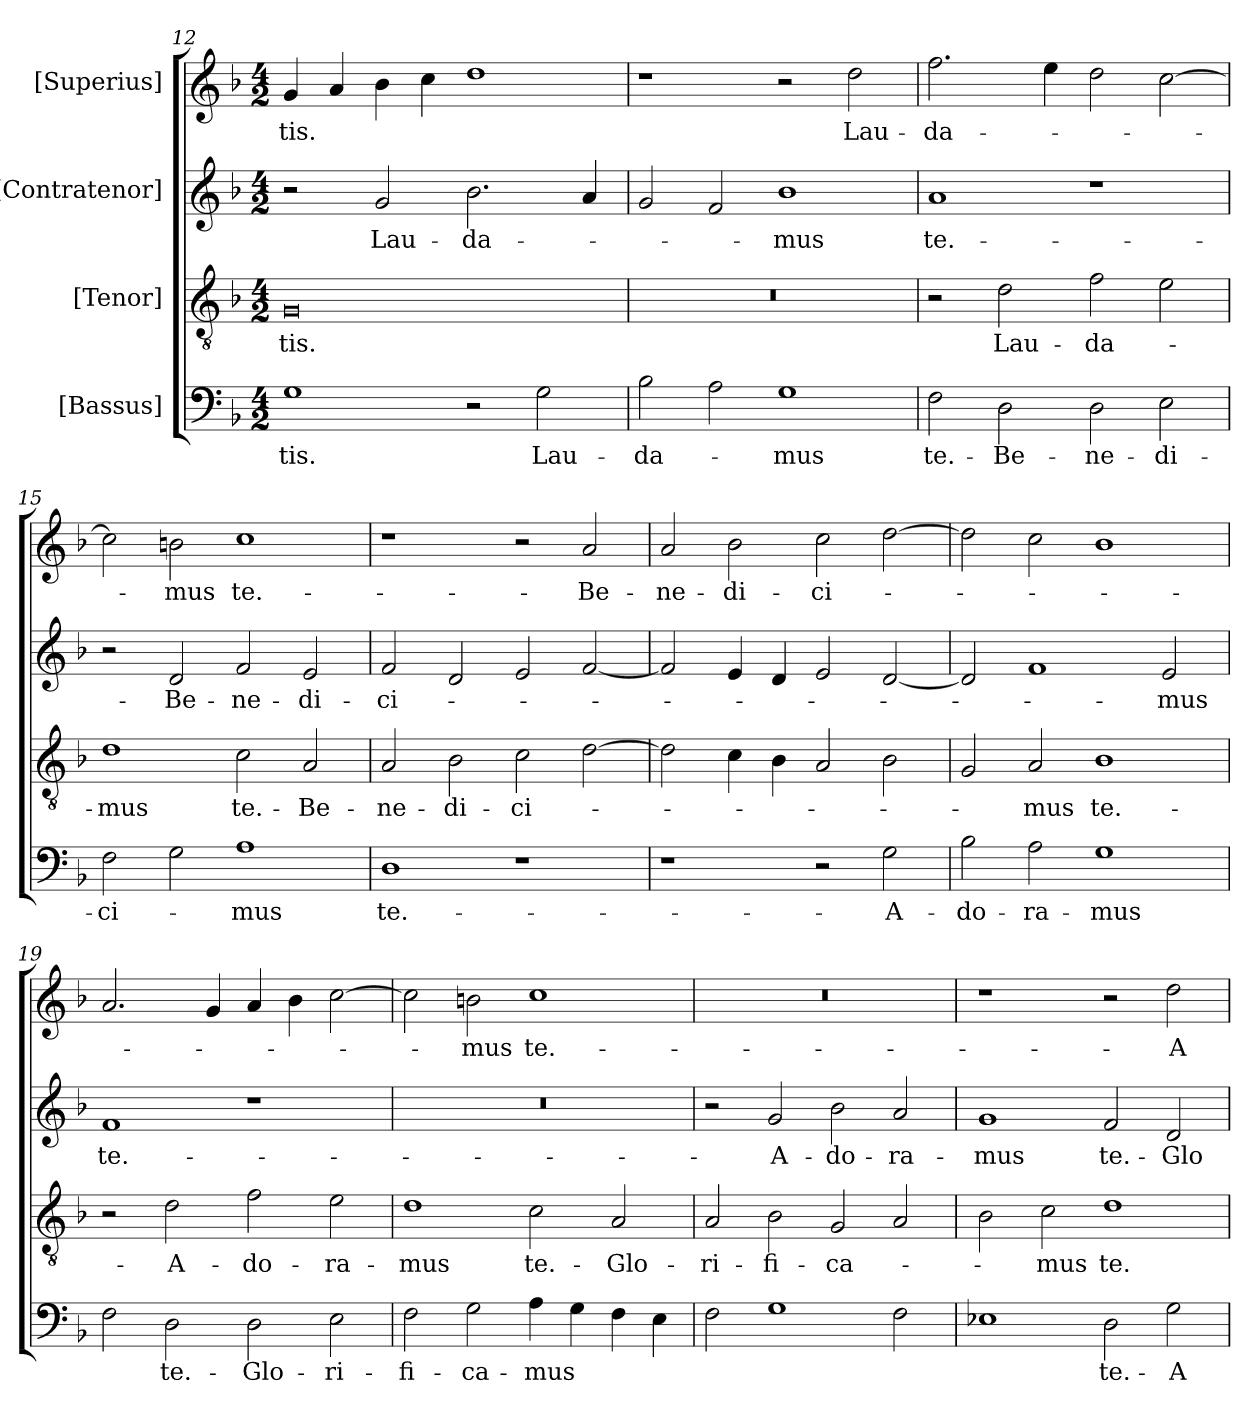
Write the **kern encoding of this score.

**kern	**text	**kern	**text	**kern	**text	**kern	**text
*part4	*part4	*part3	*part3	*part2	*part2	*part1	*part1
*staff4	*staff4	*staff3	*staff3	*staff2	*staff2	*staff1	*staff1
*I"[Bassus]	*	*I"[Tenor]	*	*I"[Contratenor]	*	*I"[Superius]	*
*clefF4	*	*clefGv2	*	*clefG2	*	*clefG2	*
*k[b-]	*	*k[b-]	*	*k[b-]	*	*k[b-]	*
*M4/2	*	*M4/2	*	*M4/2	*	*M4/2	*
=12	=12	=12	=12	=12	=12	=12	=12
1G\	-tis.	0G/	-tis.	2r	.	4g/	-tis.
.	.	.	.	.	.	4a/	.
.	.	.	.	2g/	Lau-	4b-\	.
.	.	.	.	.	.	4cc\	.
2r	.	.	.	2.b-\	-da-	1dd\	.
2G\	Lau-	.	.	.	.	.	.
.	.	.	.	4a/	.	.	.
=13	=13	=13	=13	=13	=13	=13	=13
2B-\	-da-	0r	.	2g/	.	1r	.
2A\	.	.	.	2f/	.	.	.
1G\	-mus	.	.	1b-\	-mus	2r	.
.	.	.	.	.	.	2dd\	Lau-
=14	=14	=14	=14	=14	=14	=14	=14
2F\	te.-	2r	.	1a/	te.-	2.ff\	-da-
2D\	Be-	2d\	Lau-	.	.	.	.
.	.	.	.	.	.	4ee\	.
2D\	-ne-	2f\	-da-	1r	.	2dd\	.
2E\	-di-	2e\	.	.	.	[2cc\	.
=15	=15	=15	=15	=15	=15	=15	=15
2F\	-ci-	1d\	-mus	2r	.	2cc\]	.
2G\	.	.	.	2d/	Be-	2bn\	-mus
1A\	-mus	2c\	te.-	2f/	-ne-	1cc\	te.-
.	.	2A/	Be-	2e/	-di-	.	.
=16	=16	=16	=16	=16	=16	=16	=16
1D\	te.-	2A/	-ne-	2f/	-ci-	1r	.
.	.	2B-\	-di-	2d/	.	.	.
1r	.	2c\	-ci-	2e/	.	2r	.
.	.	[2d\	.	[2f/	.	2a/	Be-
=17	=17	=17	=17	=17	=17	=17	=17
1r	.	2d\]	.	2f/]	.	2a/	-ne-
.	.	4c\	.	4e/	.	2b-\	-di-
.	.	4B-\	.	4d/	.	.	.
2r	.	2A/	.	2e/	.	2cc\	-ci-
2G\	A-	2B-\	.	[2d/	.	[2dd\	.
=18	=18	=18	=18	=18	=18	=18	=18
2B-\	-do-	2G/	.	2d/]	.	2dd\]	.
2A\	-ra-	2A/	-mus	1f/	.	2cc\	.
1G\	-mus	1B-\	te.-	.	.	1b-\	.
.	.	.	.	2e/	-mus	.	.
=19	=19	=19	=19	=19	=19	=19	=19
2F\	.	2r	.	1f/	te.-	2.a/	.
2D\	te.-	2d\	A-	.	.	.	.
.	.	.	.	.	.	4g/	.
2D\	Glo-	2f\	-do-	1r	.	4a/	.
.	.	.	.	.	.	4b-\	.
2E\	-ri-	2e\	-ra-	.	.	[2cc\	.
=20	=20	=20	=20	=20	=20	=20	=20
2F\	-fi-	1d\	-mus	0r	.	2cc\]	.
2G\	-ca-	.	.	.	.	2bn\	-mus
4A\	-mus	2c\	te.-	.	.	1cc\	te.-
4G\	.	.	.	.	.	.	.
4F\	.	2A/	Glo-	.	.	.	.
4E\	.	.	.	.	.	.	.
=21	=21	=21	=21	=21	=21	=21	=21
2F\	.	2A/	-ri-	2r	.	0r	.
1G\	.	2B-\	-fi-	2g/	A-	.	.
.	.	2G/	-ca-	2b-\	-do-	.	.
2F\	.	2A/	.	2a/	-ra-	.	.
=22	=22	=22	=22	=22	=22	=22	=22
1E-X\	.	2B-\	.	1g/	-mus	1r	.
.	.	2c\	-mus	.	.	.	.
2D\	te.-	1d\	te.-	2f/	te.-	2r	.
2G\	A-	.	.	2d/	Glo-	2dd\	A-
=	=	=	=	=	=	=	=
*-	*-	*-	*-	*-	*-	*-	*-
